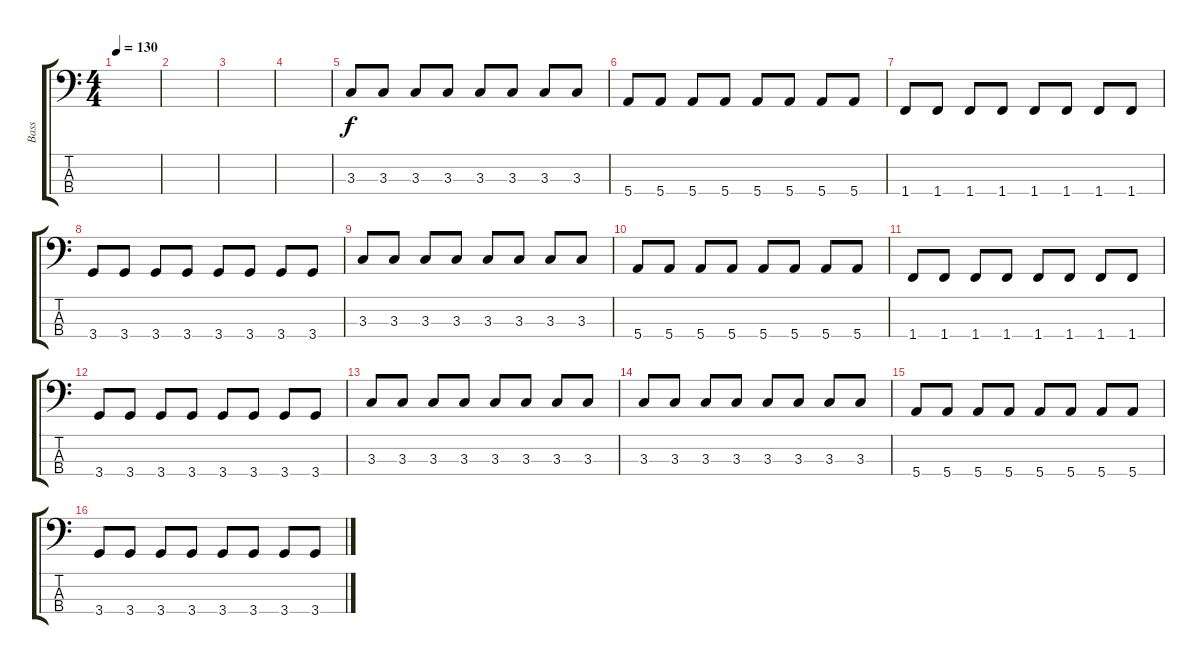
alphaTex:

\track ("Bass" "Bass") {instrument electricbasspick}
\staff {score tabs}
\tuning (G2 D2 A1 E1) {hide}
\ts (4 4)
\tempo 130
\clef f4
\ks c
|
|
|
|
3.3.8 3.3.8 3.3.8 3.3.8 3.3.8 3.3.8 3.3.8 3.3.8 |
5.4.8 5.4.8 5.4.8 5.4.8 5.4.8 5.4.8 5.4.8 5.4.8 |
1.4.8 1.4.8 1.4.8 1.4.8 1.4.8 1.4.8 1.4.8 1.4.8 |
3.4.8 3.4.8 3.4.8 3.4.8 3.4.8 3.4.8 3.4.8 3.4.8 |
3.3.8 3.3.8 3.3.8 3.3.8 3.3.8 3.3.8 3.3.8 3.3.8 |
5.4.8 5.4.8 5.4.8 5.4.8 5.4.8 5.4.8 5.4.8 5.4.8 |
1.4.8 1.4.8 1.4.8 1.4.8 1.4.8 1.4.8 1.4.8 1.4.8 |
3.4.8 3.4.8 3.4.8 3.4.8 3.4.8 3.4.8 3.4.8 3.4.8 |
3.3.8 3.3.8 3.3.8 3.3.8 3.3.8 3.3.8 3.3.8 3.3.8 |
3.3.8 3.3.8 3.3.8 3.3.8 3.3.8 3.3.8 3.3.8 3.3.8 |
5.4.8 5.4.8 5.4.8 5.4.8 5.4.8 5.4.8 5.4.8 5.4.8 |
3.4.8 3.4.8 3.4.8 3.4.8 3.4.8 3.4.8 3.4.8 3.4.8
